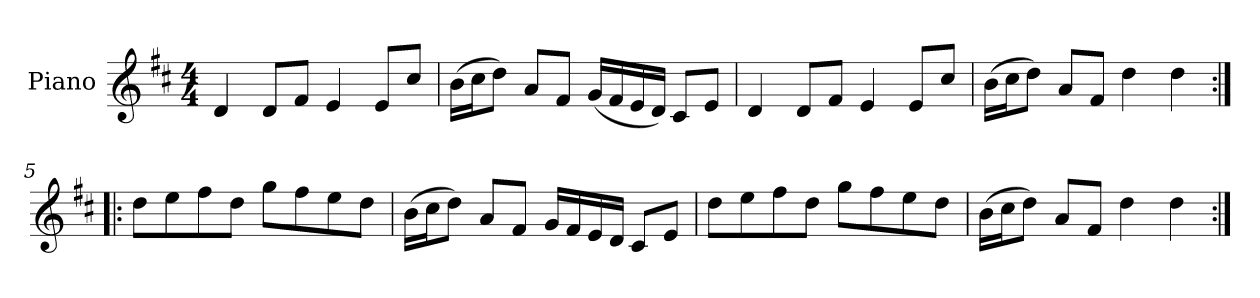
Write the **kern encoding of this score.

**kern
*part1
*staff1
*I"Piano
*I'Pno
*clefG2
*k[f#c#]
*D:
*M4/4
*MM140
=1
4d/
8d/L
8f#/J
4e/
8e/L
8cc#/J
=2
(>16b\LL
16cc#\J
8dd\J)
8a/L
8f#/J
(<16g/LL
16f#/
16e/
16d/JJ)
8c#/L
8e/J
=3
4d/
8d/L
8f#/J
4e/
8e/L
8cc#/J
=4
(>16b\LL
16cc#\J
8dd\J)
8a/L
8f#/J
4dd\
4dd\
=5:|!|:
8dd\L
8ee\
8ff#\
8dd\J
8gg\L
8ff#\
8ee\
8dd\J
!!LO:LB:g=z
=6
(>16b\LL
16cc#\J
8dd\J)
8a/L
8f#/J
16g/LL
16f#/
16e/
16d/JJ
8c#/L
8e/J
=7
8dd\L
8ee\
8ff#\
8dd\J
8gg\L
8ff#\
8ee\
8dd\J
=8
(>16b\LL
16cc#\J
8dd\J)
8a/L
8f#/J
4dd\
4dd\
=:|!
*-
